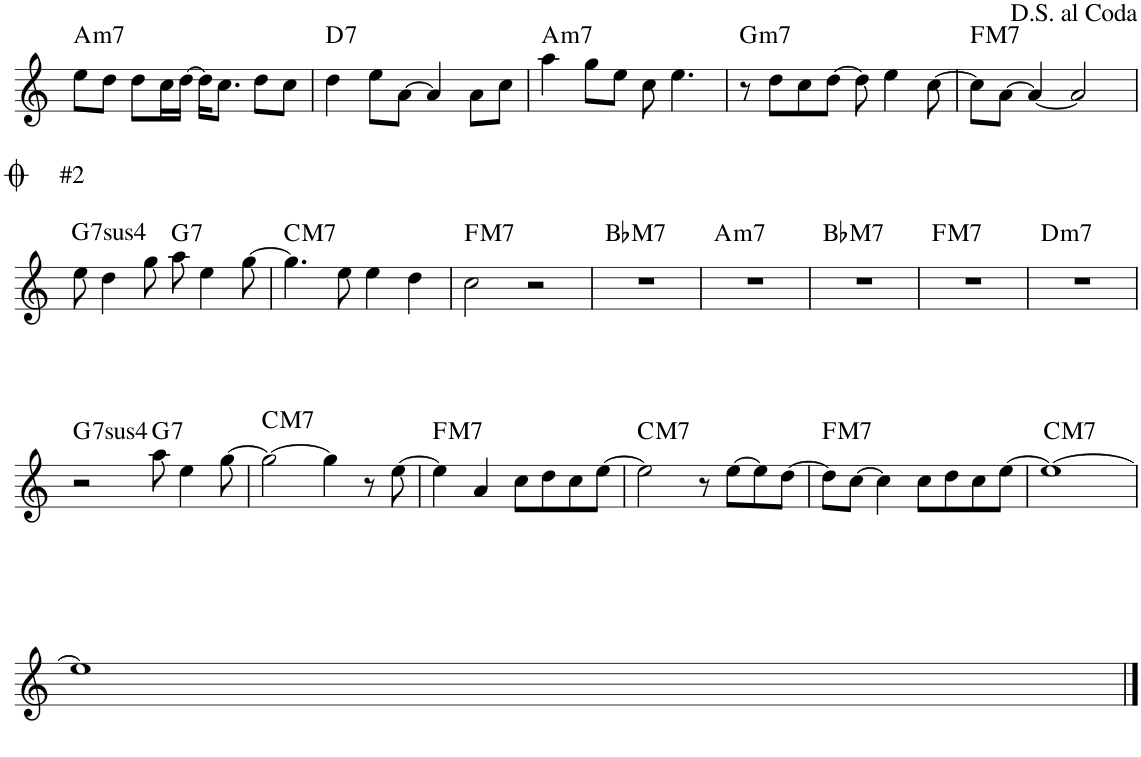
**kern	**harte
*part1	*part1
*staff1	*
*I"Piano	*
*I'Pno.	*
!!LO:PB:g=z
*clefG2	*
*k[]	*
*M4/4	*
=35	=35
!	!LO:H:kt=m7
8ee\L	A:min7
8dd\J	.
8dd\L	.
16cc\L	.
[16dd\JJ	.
16dd\KL]	.
8.cc\J	.
8dd\L	.
8cc\J	.
=36	=36
!	!LO:H:kt=7
4dd\	D:7
8ee\L	.
[8a\J	.
4a/]	.
8a\L	.
8cc\J	.
=37	=37
!	!LO:H:kt=m7
4aa\	A:min7
8gg\L	.
8ee\J	.
8cc\	.
4.ee\	.
=38	=38
!	!LO:H:kt=m7
8r	G:min7
8dd\L	.
8cc\	.
[8dd\J	.
8dd\]	.
4ee\	.
[8cc\	.
=39	=39
!	!LO:H:kt=M7
8cc\L]	F:maj7
[8a\J	.
4a/_	.
2a/]	.
!!LO:LB:g=z
=40	=40
!	!LO:H:n=1:kt=74
!	!LO:H:n=2:kt=#2
8ee\	G:sus4(7) N
4dd\	.
8gg\	.
!	!LO:H:kt=7
8aa\	G:7
4ee\	.
[8gg\	.
=41	=41
!	!LO:H:kt=M7
4.gg\]	C:maj7
8ee\	.
4ee\	.
4dd\	.
=42	=42
!	!LO:H:kt=M7
2cc\	F:maj7
2r	.
=43	=43
!	!LO:H:kt=M7
1r	Bb:maj7
=44	=44
!	!LO:H:kt=m7
1r	A:min7
=45	=45
!	!LO:H:kt=M7
1r	Bb:maj7
=46	=46
!	!LO:H:kt=M7
1r	F:maj7
=47	=47
!	!LO:H:kt=m7
1r	D:min7
!!LO:LB:g=z
=48	=48
!	!LO:H:kt=74
2r	G:sus4(7)
!	!LO:H:kt=7
8aa\	G:7
4ee\	.
[8gg\	.
=49	=49
!	!LO:H:kt=M7
2gg\_	C:maj7
4gg\]	.
8r	.
[8ee\	.
=50	=50
!	!LO:H:kt=M7
4ee\]	F:maj7
4a/	.
8cc\L	.
8dd\	.
8cc\	.
[8ee\J	.
=51	=51
!	!LO:H:kt=M7
2ee\]	C:maj7
8r	.
[8ee\L	.
8ee\]	.
[8dd\J	.
=52	=52
!	!LO:H:kt=M7
8dd\L]	F:maj7
[8cc\J	.
4cc\]	.
8cc\L	.
8dd\	.
8cc\	.
[8ee\J	.
=53	=53
!	!LO:H:kt=M7
1ee_	C:maj7
!!LO:LB:g=z
=54	=54
1ee]	.
==	==
*-	*-
